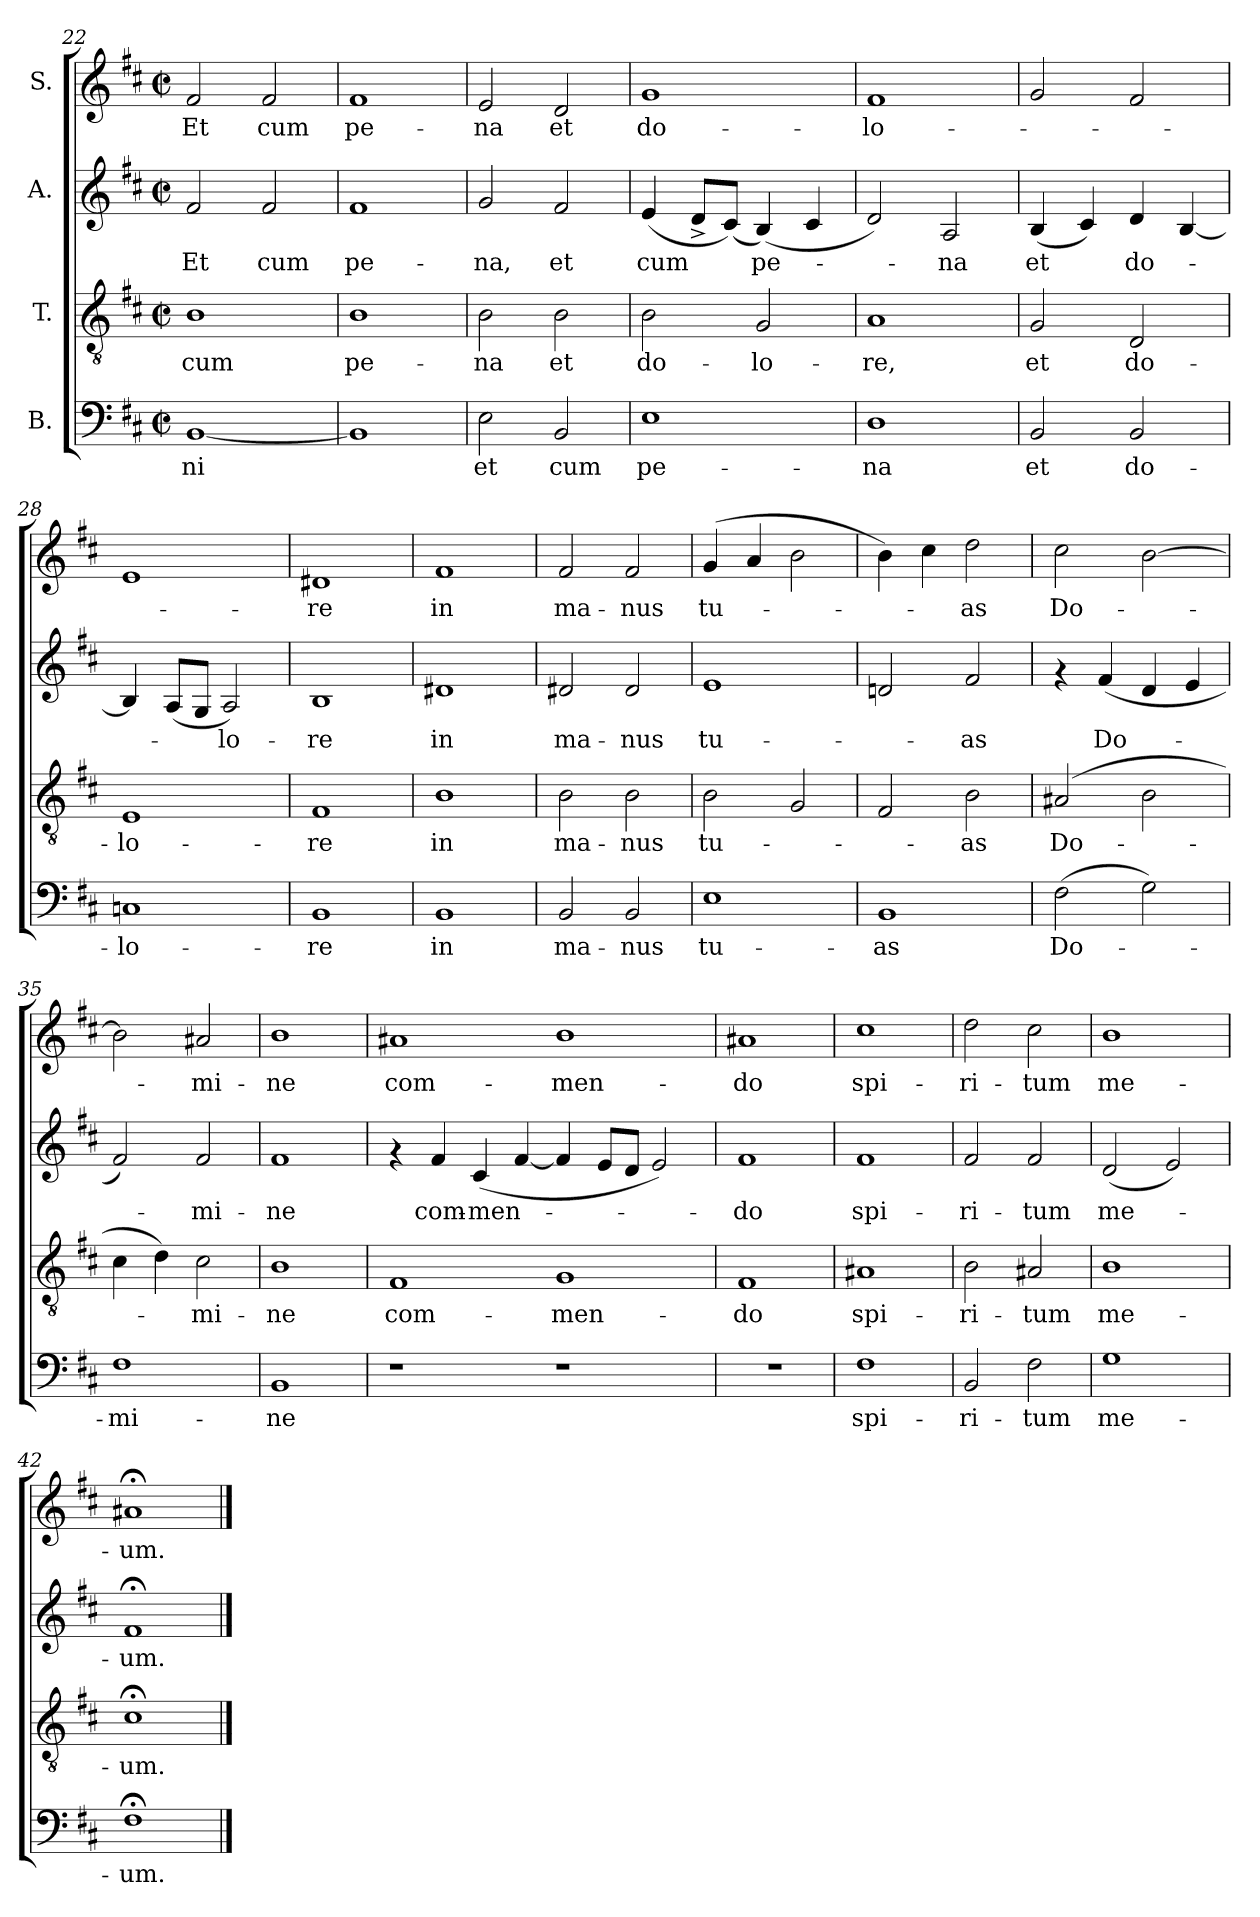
**kern	**text	**kern	**text	**kern	**text	**kern	**text
*part4	*part4	*part3	*part3	*part2	*part2	*part1	*part1
*staff4	*staff4	*staff3	*staff3	*staff2	*staff2	*staff1	*staff1
*I"B.	*	*I"T.	*	*I"A.	*	*I"S.	*
*clefF4	*	*clefGv2	*	*clefG2	*	*clefG2	*
*k[f#c#]	*	*k[f#c#]	*	*k[f#c#]	*	*k[f#c#]	*
*D:	*	*D:	*	*D:	*	*D:	*
*M2/2	*	*M2/2	*	*M2/2	*	*M2/2	*
*met(c|)	*	*met(c|)	*	*met(c|)	*	*met(c|)	*
=22	=22	=22	=22	=22	=22	=22	=22
!	!LO:LY:b	!	!LO:LY:b	!	!LO:LY:b	!	!LO:LY:b
[>1BB	-ni	1B	cum	2f#/	Et	2f#/	Et
!	!	!	!	!	!LO:LY:b	!	!LO:LY:b
.	.	.	.	2f#/	cum	2f#/	cum
=23	=23	=23	=23	=23	=23	=23	=23
!	!	!	!LO:LY:b	!	!LO:LY:b	!	!LO:LY:b
1BB]	.	1B	pe-	1f#	pe-	1f#	pe-
=24	=24	=24	=24	=24	=24	=24	=24
!	!LO:LY:b	!	!LO:LY:b	!	!LO:LY:b	!	!LO:LY:b
2E\	et	2B\	-na	2g/	-na,	2e/	-na
!	!LO:LY:b	!	!LO:LY:b	!	!LO:LY:b	!	!LO:LY:b
2BB/	cum	2B\	et	2f#/	et	2d/	et
=25	=25	=25	=25	=25	=25	=25	=25
!	!LO:LY:b	!	!LO:LY:b	!	!LO:LY:b	!	!LO:LY:b
1E	pe-	2B\	do-	(>4e/	cum	1g	do-
.	.	.	.	8d^</L	.	.	.
.	.	.	.	(>8c#/J)	.	.	.
!	!	!	!LO:LY:b	!	!LO:LY:b	!	!
.	.	2G/	-lo-	(>4B/)	pe-	.	.
.	.	.	.	4c#/	.	.	.
=26	=26	=26	=26	=26	=26	=26	=26
!	!LO:LY:b	!	!LO:LY:b	!	!	!	!LO:LY:b
1D	-na	1A	-re,	2d/)	.	1f#	-lo-
!	!	!	!	!	!LO:LY:b	!	!
.	.	.	.	2A/	-na	.	.
=27	=27	=27	=27	=27	=27	=27	=27
!	!LO:LY:b	!	!LO:LY:b	!	!LO:LY:b	!	!
2BB/	et	2G/	et	(>4B/	et	2g/	.
.	.	.	.	4c#/)	.	.	.
!	!LO:LY:b	!	!LO:LY:b	!	!LO:LY:b	!	!
2BB/	do-	2D/	do-	4d/	do-	2f#/	.
.	.	.	.	[<4B/	.	.	.
!!LO:LB:g=z
=28	=28	=28	=28	=28	=28	=28	=28
!	!LO:LY:b	!	!LO:LY:b	!	!	!	!
1Cn	-lo-	1E	-lo-	4B/]	.	1e	.
.	.	.	.	(>8A/L	.	.	.
.	.	.	.	8G/J	.	.	.
!	!	!	!	!	!LO:LY:b	!	!
.	.	.	.	2A/)	-lo-	.	.
=29	=29	=29	=29	=29	=29	=29	=29
!	!LO:LY:b	!	!LO:LY:b	!	!LO:LY:b	!	!LO:LY:b
1BB	-re	1F#	-re	1B	-re	1d#X	-re
=30	=30	=30	=30	=30	=30	=30	=30
!	!LO:LY:b	!	!LO:LY:b	!	!LO:LY:b	!	!LO:LY:b
1BB	in	1B	in	1d#X	in	1f#	in
=31	=31	=31	=31	=31	=31	=31	=31
!	!LO:LY:b	!	!LO:LY:b	!	!LO:LY:b	!	!LO:LY:b
2BB/	ma-	2B\	ma-	2d#X/	ma-	2f#/	ma-
!	!LO:LY:b	!	!LO:LY:b	!	!LO:LY:b	!	!LO:LY:b
2BB/	-nus	2B\	-nus	2d#/	-nus	2f#/	-nus
=32	=32	=32	=32	=32	=32	=32	=32
!	!LO:LY:b	!	!LO:LY:b	!	!LO:LY:b	!	!LO:LY:b
1E	tu-	2B\	tu-	1e	tu-	(>4g/	tu-
.	.	.	.	.	.	4a/	.
.	.	2G/	.	.	.	2b\	.
=33	=33	=33	=33	=33	=33	=33	=33
!	!LO:LY:b	!	!	!	!	!	!
1BB	-as	2F#/	.	2dn/	.	4b\)	.
.	.	.	.	.	.	4cc#\	.
!	!	!	!LO:LY:b	!	!LO:LY:b	!	!LO:LY:b
.	.	2B\	-as	2f#/	-as	2dd\	-as
=34	=34	=34	=34	=34	=34	=34	=34
!	!LO:LY:b	!	!LO:LY:b	!	!	!	!LO:LY:b
(>2F#\	Do-	(>2A#X/	Do-	4rf	.	2cc#\	Do-
!	!	!	!	!	!LO:LY:b	!	!
.	.	.	.	(>4f#/	Do-	.	.
2G\)	.	2B\	.	4d/	.	[>2b\	.
.	.	.	.	4e/	.	.	.
=35	=35	=35	=35	=35	=35	=35	=35
!	!LO:LY:b	!	!	!	!	!	!
1F#	-mi-	4c#\	.	2f#/)	.	2b\]	.
.	.	4d\)	.	.	.	.	.
!	!	!	!LO:LY:b	!	!LO:LY:b	!	!LO:LY:b
.	.	2c#\	-mi-	2f#/	-mi-	2a#X/	-mi-
=36	=36	=36	=36	=36	=36	=36	=36
!	!LO:LY:b	!	!LO:LY:b	!	!LO:LY:b	!	!LO:LY:b
1BB	-ne	1B	-ne	1f#	-ne	1b	-ne
!!LO:PB:g=z
=37	=37	=37	=37	=37	=37	=37	=37
!	!	!	!LO:LY:b	!	!	!	!LO:LY:b
1r	.	1F#	com-	4rf	.	1a#X	com-
!	!	!	!	!	!LO:LY:b	!	!
.	.	.	.	4f#/	com-	.	.
!	!	!	!	!	!LO:LY:b	!	!
.	.	.	.	(>4c#/	-men-	.	.
.	.	.	.	[>4f#/	.	.	.
!	!	!	!LO:LY:b	!	!	!	!LO:LY:b
1r	.	1G	-men-	4f#/]	.	1b	-men-
.	.	.	.	8e/L	.	.	.
.	.	.	.	8d/J	.	.	.
.	.	.	.	2e/)	.	.	.
=38	=38	=38	=38	=38	=38	=38	=38
!	!	!	!LO:LY:b	!	!LO:LY:b	!	!LO:LY:b
1r	.	1F#	-do	1f#	-do	1a#X	-do
=39	=39	=39	=39	=39	=39	=39	=39
!	!LO:LY:b	!	!LO:LY:b	!	!LO:LY:b	!	!LO:LY:b
1F#	spi-	1A#X	spi-	1f#	spi-	1cc#	spi-
=40	=40	=40	=40	=40	=40	=40	=40
!	!LO:LY:b	!	!LO:LY:b	!	!LO:LY:b	!	!LO:LY:b
2BB/	-ri-	2B\	-ri-	2f#/	-ri-	2dd\	-ri-
!	!LO:LY:b	!	!LO:LY:b	!	!LO:LY:b	!	!LO:LY:b
2F#\	-tum	2A#X/	-tum	2f#/	-tum	2cc#\	-tum
=41	=41	=41	=41	=41	=41	=41	=41
!	!LO:LY:b	!	!LO:LY:b	!	!LO:LY:b	!	!LO:LY:b
1G	me-	1B	me-	(>2d/	me-	1b	me-
.	.	.	.	2e/)	.	.	.
=42	=42	=42	=42	=42	=42	=42	=42
!	!LO:LY:b	!	!LO:LY:b	!	!LO:LY:b	!	!LO:LY:b
1F#;	-um.	1c#;	-um.	1f#;<	-um.	1a#X;<	-um.
==	==	==	==	==	==	==	==
*-	*-	*-	*-	*-	*-	*-	*-
